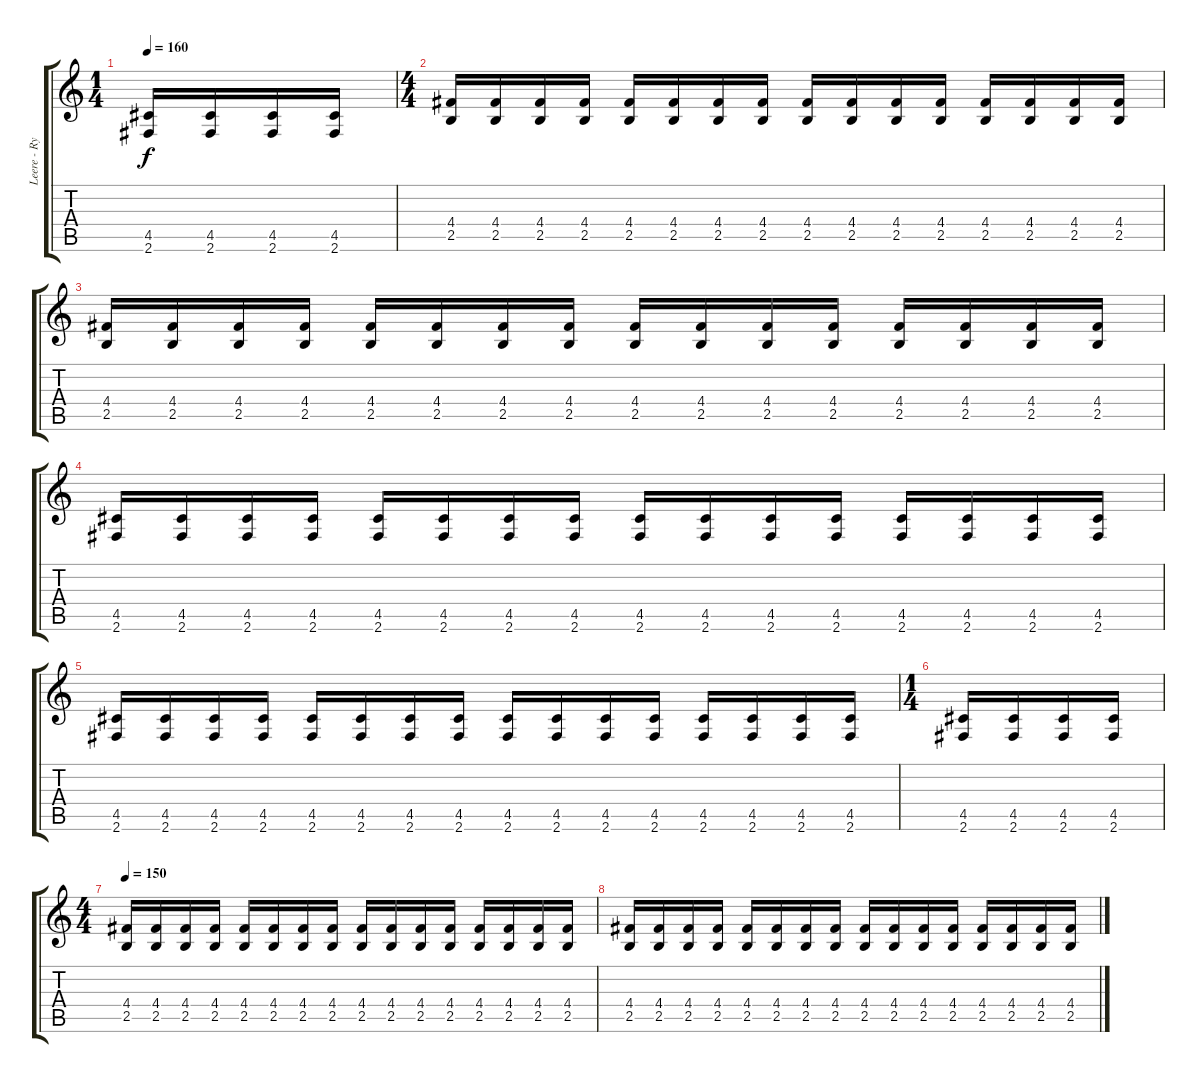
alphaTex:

\track ("Leere - Rythm Guitar" "Leere - Ry") {instrument distortionguitar}
\staff {score tabs}
\tuning (E4 B3 G3 D3 A2 E2) {hide}
\ts (1 4)
\tempo 160
\clef g2
\ks c
(4.5 2.6).16{dy f} (4.5 2.6).16 (4.5 2.6).16 (4.5 2.6).16 |
\ts (4 4)
(4.4 2.5).16 (4.4 2.5).16 (4.4 2.5).16 (4.4 2.5).16 (4.4 2.5).16 (4.4 2.5).16 (4.4 2.5).16 (4.4 2.5).16 (4.4 2.5).16 (4.4 2.5).16 (4.4 2.5).16 (4.4 2.5).16 (4.4 2.5).16 (4.4 2.5).16 (4.4 2.5).16 (4.4 2.5).16 |
(4.4 2.5).16 (4.4 2.5).16 (4.4 2.5).16 (4.4 2.5).16 (4.4 2.5).16 (4.4 2.5).16 (4.4 2.5).16 (4.4 2.5).16 (4.4 2.5).16 (4.4 2.5).16 (4.4 2.5).16 (4.4 2.5).16 (4.4 2.5).16 (4.4 2.5).16 (4.4 2.5).16 (4.4 2.5).16 |
(4.5 2.6).16 (4.5 2.6).16 (4.5 2.6).16 (4.5 2.6).16 (4.5 2.6).16 (4.5 2.6).16 (4.5 2.6).16 (4.5 2.6).16 (4.5 2.6).16 (4.5 2.6).16 (4.5 2.6).16 (4.5 2.6).16 (4.5 2.6).16 (4.5 2.6).16 (4.5 2.6).16 (4.5 2.6).16 |
(4.5 2.6).16 (4.5 2.6).16 (4.5 2.6).16 (4.5 2.6).16 (4.5 2.6).16 (4.5 2.6).16 (4.5 2.6).16 (4.5 2.6).16 (4.5 2.6).16 (4.5 2.6).16 (4.5 2.6).16 (4.5 2.6).16 (4.5 2.6).16 (4.5 2.6).16 (4.5 2.6).16 (4.5 2.6).16 |
\ts (1 4)
(4.5 2.6).16 (4.5 2.6).16 (4.5 2.6).16 (4.5 2.6).16 |
\ts (4 4)
\tempo 150
(4.4 2.5).16 (4.4 2.5).16 (4.4 2.5).16 (4.4 2.5).16 (4.4 2.5).16 (4.4 2.5).16 (4.4 2.5).16 (4.4 2.5).16 (4.4 2.5).16 (4.4 2.5).16 (4.4 2.5).16 (4.4 2.5).16 (4.4 2.5).16 (4.4 2.5).16 (4.4 2.5).16 (4.4 2.5).16 |
(4.4 2.5).16 (4.4 2.5).16 (4.4 2.5).16 (4.4 2.5).16 (4.4 2.5).16 (4.4 2.5).16 (4.4 2.5).16 (4.4 2.5).16 (4.4 2.5).16 (4.4 2.5).16 (4.4 2.5).16 (4.4 2.5).16 (4.4 2.5).16 (4.4 2.5).16 (4.4 2.5).16 (4.4 2.5).16
